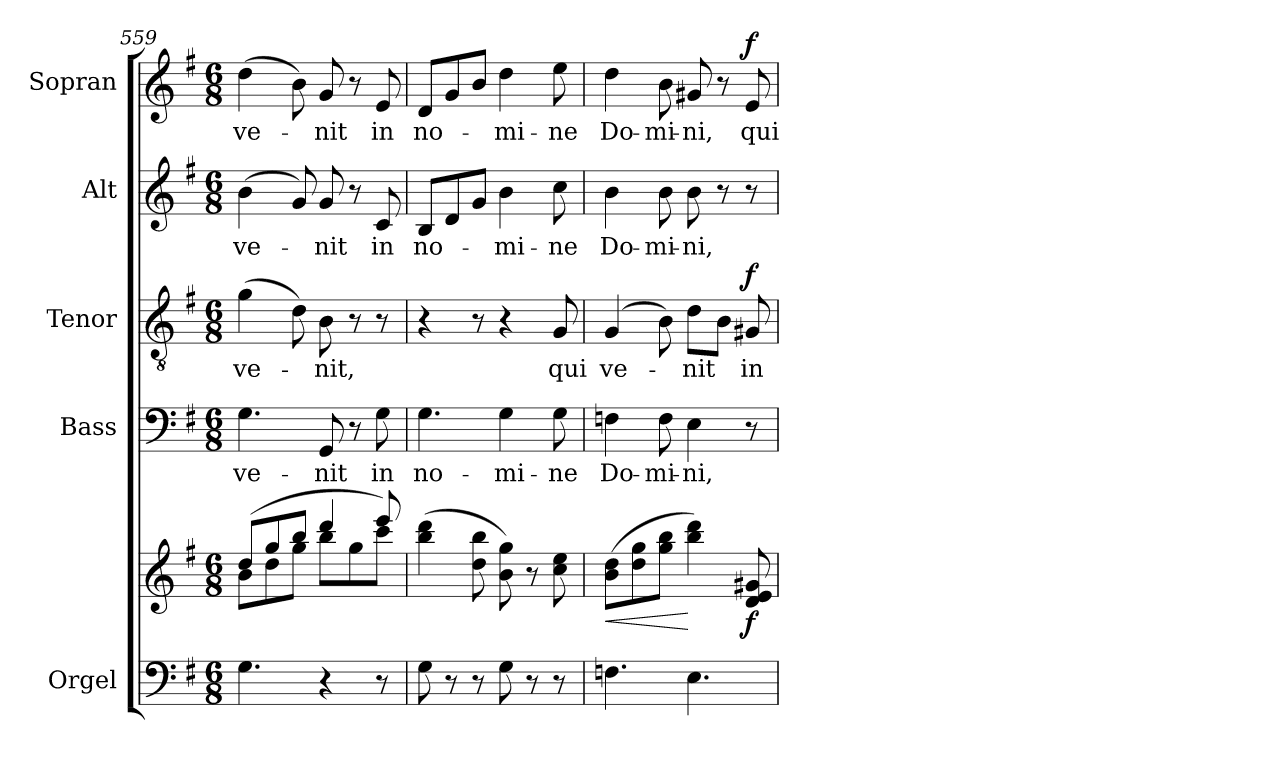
**kern	**kern	**dynam	**kern	**text	**kern	**text	**dynam	**kern	**text	**kern	**text	**dynam
*part5	*part5	*part5	*part4	*part4	*part3	*part3	*part3	*part2	*part2	*part1	*part1	*part1
*staff6	*staff5	*staff5/6	*staff4	*staff4	*staff3	*staff3	*staff3	*staff2	*staff2	*staff1	*staff1	*staff1
*I"Orgel	*	*	*I"Bass	*	*I"Tenor	*	*	*I"Alt	*	*I"Sopran	*	*
*I'Org.	*	*	*I'B.	*	*I'T.	*	*	*I'A.	*	*I'S.	*	*
*clefF4	*clefG2	*	*clefF4	*	*clefGv2	*	*	*clefG2	*	*clefG2	*	*
*k[f#]	*k[f#]	*	*k[f#]	*	*k[f#]	*	*	*k[f#]	*	*k[f#]	*	*
*G:	*G:	*	*G:	*	*G:	*	*	*G:	*	*G:	*	*
*M6/8	*M6/8	*	*M6/8	*	*M6/8	*	*	*M6/8	*	*M6/8	*	*
=559	=559	=559	=559	=559	=559	=559	=559	=559	=559	=559	=559	=559
*	*^	*	*	*	*	*	*	*	*	*	*	*
!	!	!	!	!	!LO:LY:b	!	!LO:LY:b	!	!	!LO:LY:b	!	!LO:LY:b	!
4.G\	(>8dd/L	8b\L	.	4.G\	ve-	(>4g\	ve-	.	(>4b\	ve-	(>4dd\	ve-	.
.	8gg/	8dd\	.	.	.	.	.	.	.	.	.	.	.
.	8bb/J	8gg\J	.	.	.	8d\)	.	.	8g/)	.	8b\)	.	.
!	!	!	!	!	!LO:LY:b	!	!LO:LY:b	!	!	!LO:LY:b	!	!LO:LY:b	!
4r	4ddd/	8bb\L	.	8GG/	-nit	8B\	-nit,	.	8g/	-nit	8g/	-nit	.
.	.	8gg\	.	8r	.	8r	.	.	8r	.	8r	.	.
!	!	!	!	!	!LO:LY:b	!	!	!	!	!LO:LY:b	!	!LO:LY:b	!
8r	8eee/)	8ccc\J	.	8G\	in	8r	.	.	8c/	in	8e/	in	.
!!LO:LB:g=z
=560	=560	=560	=560	=560	=560	=560	=560	=560	=560	=560	=560	=560	=560
!	!	!	!	!	!LO:LY:b	!	!	!	!	!LO:LY:b	!	!LO:LY:b	!
*	*v	*v	*	*	*	*	*	*	*	*	*	*	*
8G\	(>4bb\ 4ddd\	.	4.G\	no-	4r	.	.	8B/L	no-	8d/L	no-	.
8r	.	.	.	.	.	.	.	8d/	.	8g/	.	.
8r	8dd\ 8bb\	.	.	.	8r	.	.	8g/J	.	8b/J	.	.
!	!	!	!	!LO:LY:b	!	!	!	!	!LO:LY:b	!	!LO:LY:b	!
8G\	8b\ 8gg\)	.	4G\	-mi-	4r	.	.	4b\	-mi-	4dd\	-mi-	.
8r	8r	.	.	.	.	.	.	.	.	.	.	.
!	!	!	!	!LO:LY:b	!	!LO:LY:b	!	!	!LO:LY:b	!	!LO:LY:b	!
8r	8cc\ 8ee\	.	8G\	-ne	8G/	qui	.	8cc\	-ne	8ee\	-ne	.
=561	=561	=561	=561	=561	=561	=561	=561	=561	=561	=561	=561	=561
!	!	!LO:HP:b	!	!LO:LY:b	!	!LO:LY:b	!	!	!LO:LY:b	!	!LO:LY:b	!
4.Fn\	(>8b\ 8dd\L	<	4Fn\	Do-	(4G/	ve-	.	4b\	Do-	4dd\	Do-	.
.	8dd\ 8gg\	.	.	.	.	.	.	.	.	.	.	.
!	!	!	!	!LO:LY:b	!	!	!	!	!LO:LY:b	!	!LO:LY:b	!
.	8gg\ 8bb\J	.	8F\	-mi-	8B\)	.	.	8b\	-mi-	8b\	-mi-	.
!	!	!	!	!LO:LY:b	!	!LO:LY:b	!	!	!LO:LY:b	!	!LO:LY:b	!
4.E\	4bb\ 4ddd\)	[	4E\	-ni,	8d\L	-nit	.	8b\	-ni,	8g#X/	-ni,	.
.	.	.	.	.	8B\J	.	.	8r	.	8r	.	.
!	!	!LO:DY:b	!	!	!	!LO:LY:b	!LO:DY:a	!	!	!	!LO:LY:b	!LO:DY:a
.	8d/ 8e/ 8g#X/	f	8r	.	8G#X/	in	f	8r	.	8e/	qui	f
=	=	=	=	=	=	=	=	=	=	=	=	=
*-	*-	*-	*-	*-	*-	*-	*-	*-	*-	*-	*-	*-
